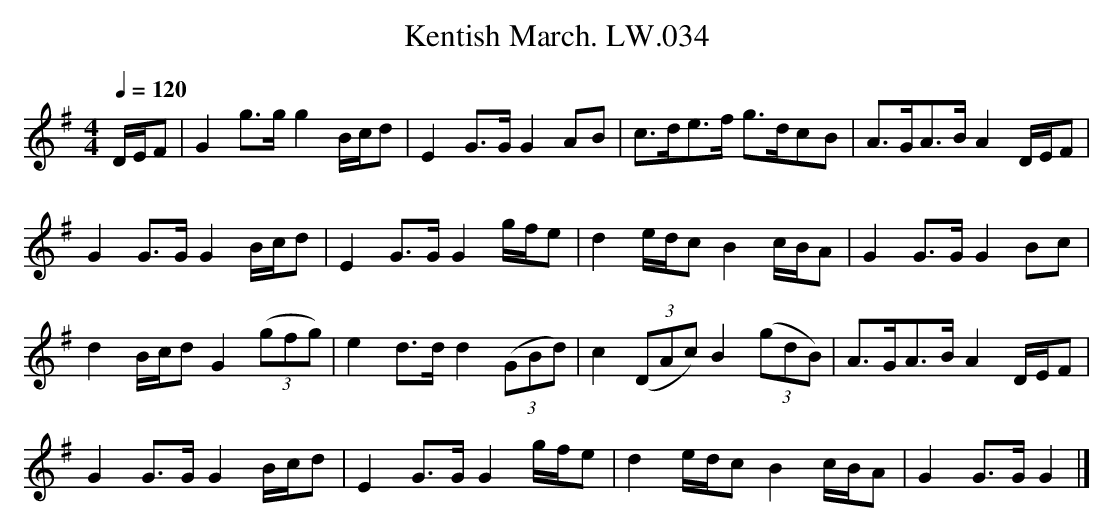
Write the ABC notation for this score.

X:1
T:Kentish March. LW.034
M:4/4
Q:1/4=120
L:1/8
K:G
D/E/F | G2 g>g g2 B/c/d | E2 G>G G2 AB | c>de>f g>dcB | A>GA>B A2 D/E/F |
G2 G>G G2 B/c/d | E2G>G G2 g/f/e | d2 e/d/c B2 c/B/A | G2 G>G  G2 Bc |
d2 B/c/d G2 ((3gfg) | e2 d>d d2 ((3GBd) | c2 ((3DAc) B2 ((3gdB) | A>GA>B A2 D/E/F |
G2 G>G G2 B/c/d | E2 G>G G2 g/f/e | d2 e/d/c B2 c/B/A | G2 G>G G2 |]
